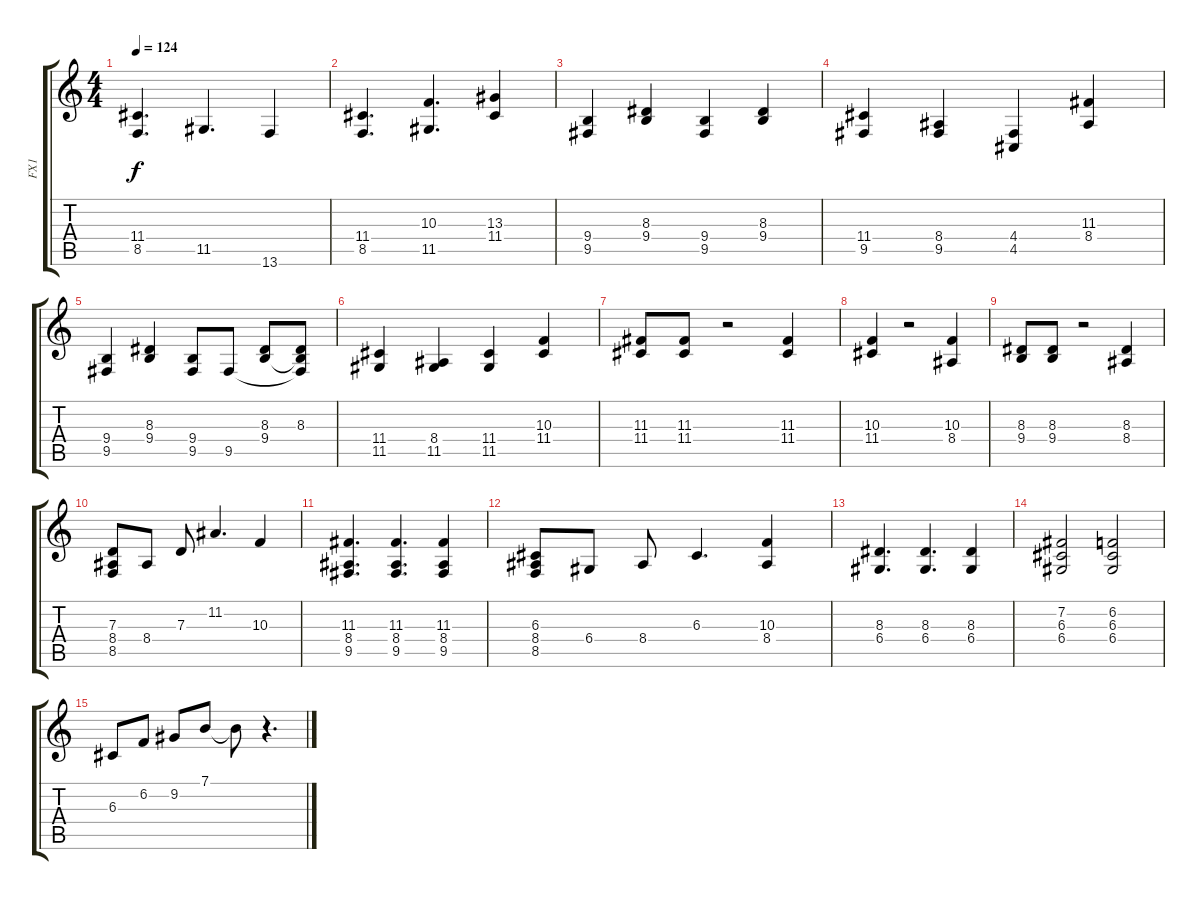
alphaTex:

\track ("FX1" "FX1") {instrument brightacousticpiano}
\staff {score tabs}
\tuning (E4 B3 G3 D3 A2 E2) {hide}
\ts (4 4)
\tempo 124
\clef g2
\ks c
(11.4 8.5).4{d dy f} 11.5.4{d} 13.6.4 |
(11.4 8.5).4{d} (10.3 11.5).4{d} (13.3 11.4).4 |
(9.4 9.5).4 (8.3 9.4).4 (9.4 9.5).4 (8.3 9.4).4 |
(11.4 9.5).4 (8.4 9.5).4 (4.4 4.5).4 (11.3 8.4).4 |
(9.4 9.5).4 (8.3 9.4).4 (9.4 9.5).8 9.5.8 (8.3 9.4).8 (8.3 9.4{t} 9.5{t}).8 |
(11.4 11.5).4 (8.4 11.5).4 (11.4 11.5).4 (10.3 11.4).4 |
(11.3 11.4).8 (11.3 11.4).8 r.2 (11.3 11.4).4 |
(10.3 11.4).4 r.2 (10.3 8.4).4 |
(8.3 9.4).8 (8.3 9.4).8 r.2 (8.3 8.4).4 |
(7.3 8.4 8.5).8 8.4.8 7.3.8 11.2.4{d} 10.3.4 |
(11.3 8.4 9.5).4{d} (11.3 8.4 9.5).4{d} (11.3 8.4 9.5).4 |
(6.3 8.4 8.5).8 6.4.8 8.4.8 6.3.4{d} (10.3 8.4).4 |
(8.3 6.4).4{d} (8.3 6.4).4{d} (8.3 6.4).4 |
(7.2 6.3 6.4).2 (6.2 6.3 6.4).2 |
6.3.8 6.2.8 9.2.8 7.1.8 7.1{t}.8 r.4{d}
